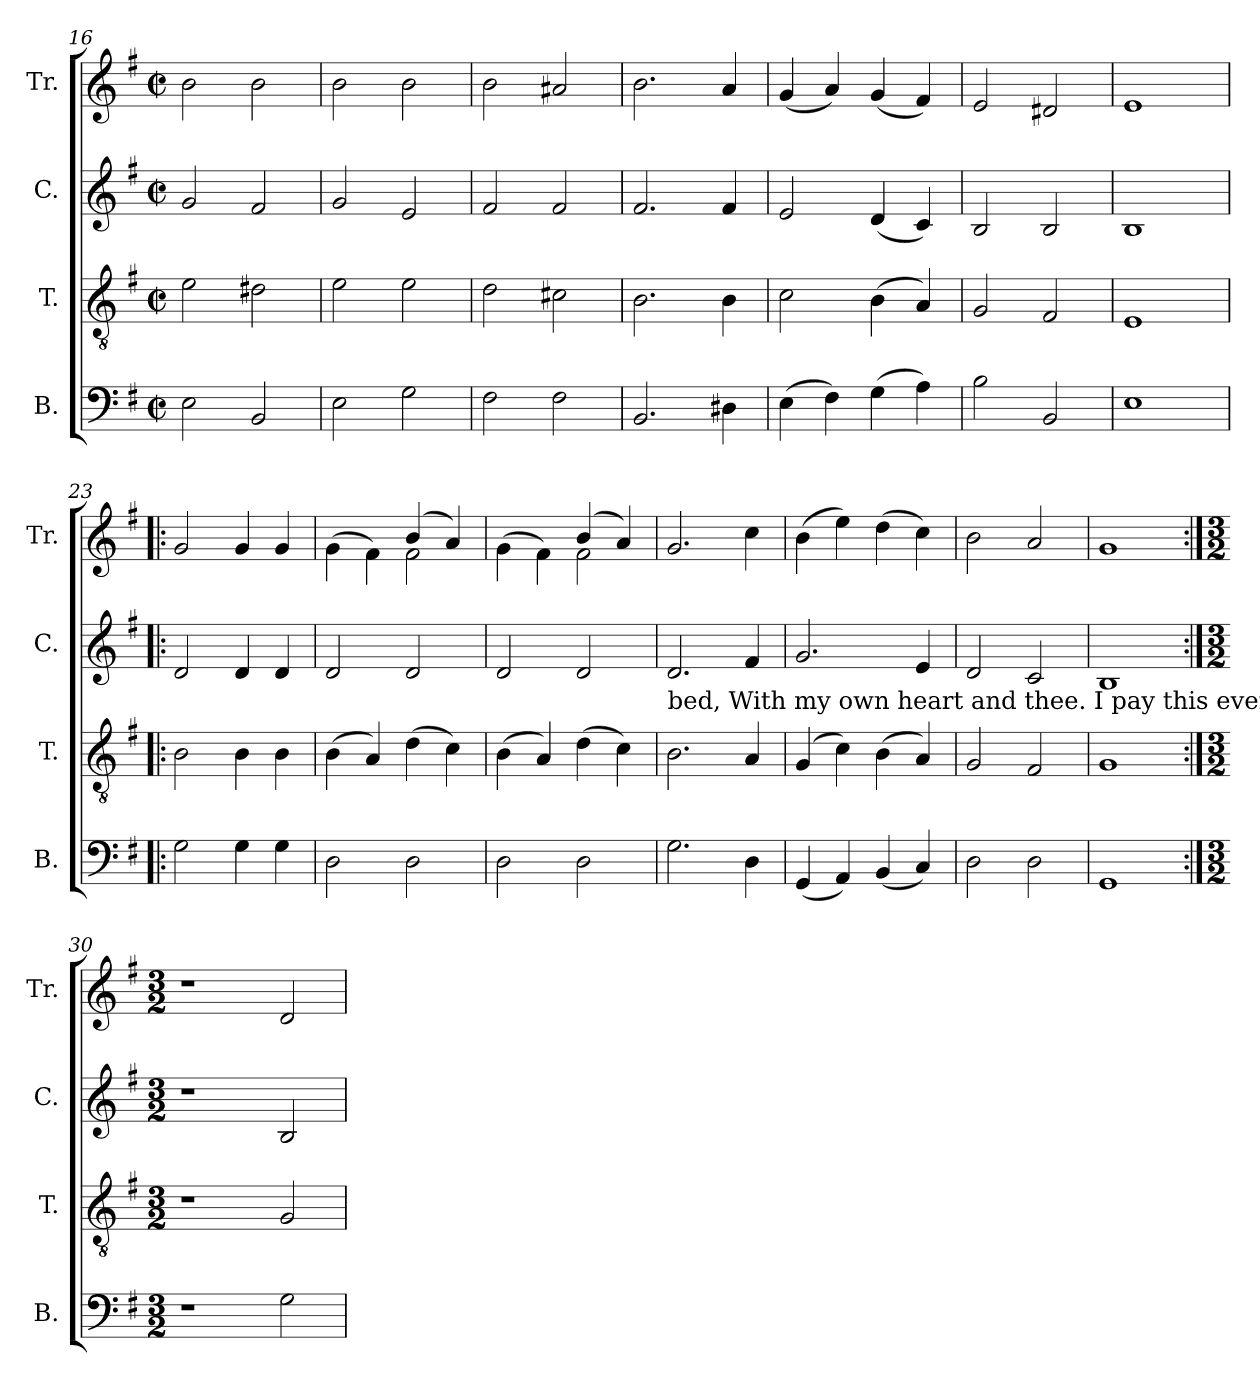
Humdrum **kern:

**kern	**kern	**kern	**kern
*part4	*part3	*part2	*part1
*staff4	*staff3	*staff2	*staff1
*I"B.	*I"T.	*I"C.	*I"Tr.
*I'B.	*I'T.	*I'C.	*I'Tr.
*clefF4	*clefGv2	*clefG2	*clefG2
*k[f#]	*k[f#]	*k[f#]	*k[f#]
*M2/2	*M2/2	*M2/2	*M2/2
*met(c|)	*met(c|)	*met(c|)	*met(c|)
=16	=16	=16	=16
2E\	2e\	2g/	2b\
2BB/	2d#X\	2f#/	2b\
=17	=17	=17	=17
2E\	2e\	2g/	2b\
2G\	2e\	2e/	2b\
=18	=18	=18	=18
2F#\	2d\	2f#/	2b\
2F#\	2c#X\	2f#/	2a#X/
=19	=19	=19	=19
2.BB/	2.B\	2.f#/	2.b\
4D#X\	4B\	4f#/	4a/
=20	=20	=20	=20
(4E\	2c\	2e/	(4g/
4F#\)	.	.	4a/)
(4G\	(4B\	(4d/	(4g/
4A\)	4A/)	4c/)	4f#/)
=21	=21	=21	=21
2B\	2G/	2B/	2e/
2BB/	2F#/	2B/	2d#X/
=22	=22	=22	=22
1E	1E	1B	1e
=23!|:	=23!|:	=23!|:	=23!|:
2G\	2B\	2d/	2g/
4G\	4B\	4d/	4g/
4G\	4B\	4d/	4g/
=24	=24	=24	=24
*	*	*	*^
2D\	(4B\	2d/	(>4g\	2ryy
.	4A/)	.	4f#\)	.
2D\	(4d\	2d/	(4b/	2f#\
.	4c\)	.	4a/)	.
=25	=25	=25	=25	=25
2D\	(4B\	2d/	(>4g\	2ryy
.	4A/)	.	4f#\)	.
2D\	(4d\	2d/	(4b/	2f#\
.	4c\)	.	4a/)	.
*	*	*	*v	*v
!!LO:LB:g=z
=26	=26	=26	=26
!	!	!LO:TX:b:t=bed,  With my own heart and  thee.          I   pay  this evening  sacrifice&colon;  And when my work  is  done, Great God, my  faith and	!
2.G\	2.B\	2.d/	2.g/
4D\	4A/	4f#/	4cc\
=27	=27	=27	=27
(4GG/	(4G/	2.g/	(4b\
4AA/)	4c\)	.	4ee\)
(4BB/	(4B\	.	(4dd\
4C/)	4A/)	4e/	4cc\)
=28	=28	=28	=28
2D\	2G/	2d/	2b\
2D\	2F#/	2c/	2a/
=29	=29	=29	=29
1GG	1G	1B	1g
=30:|!	=30:|!	=30:|!	=30:|!
*M3/2	*M3/2	*M3/2	*M3/2
1r	1r	1r	1r
2G\	2G/	2B/	2d/
=	=	=	=
*-	*-	*-	*-
